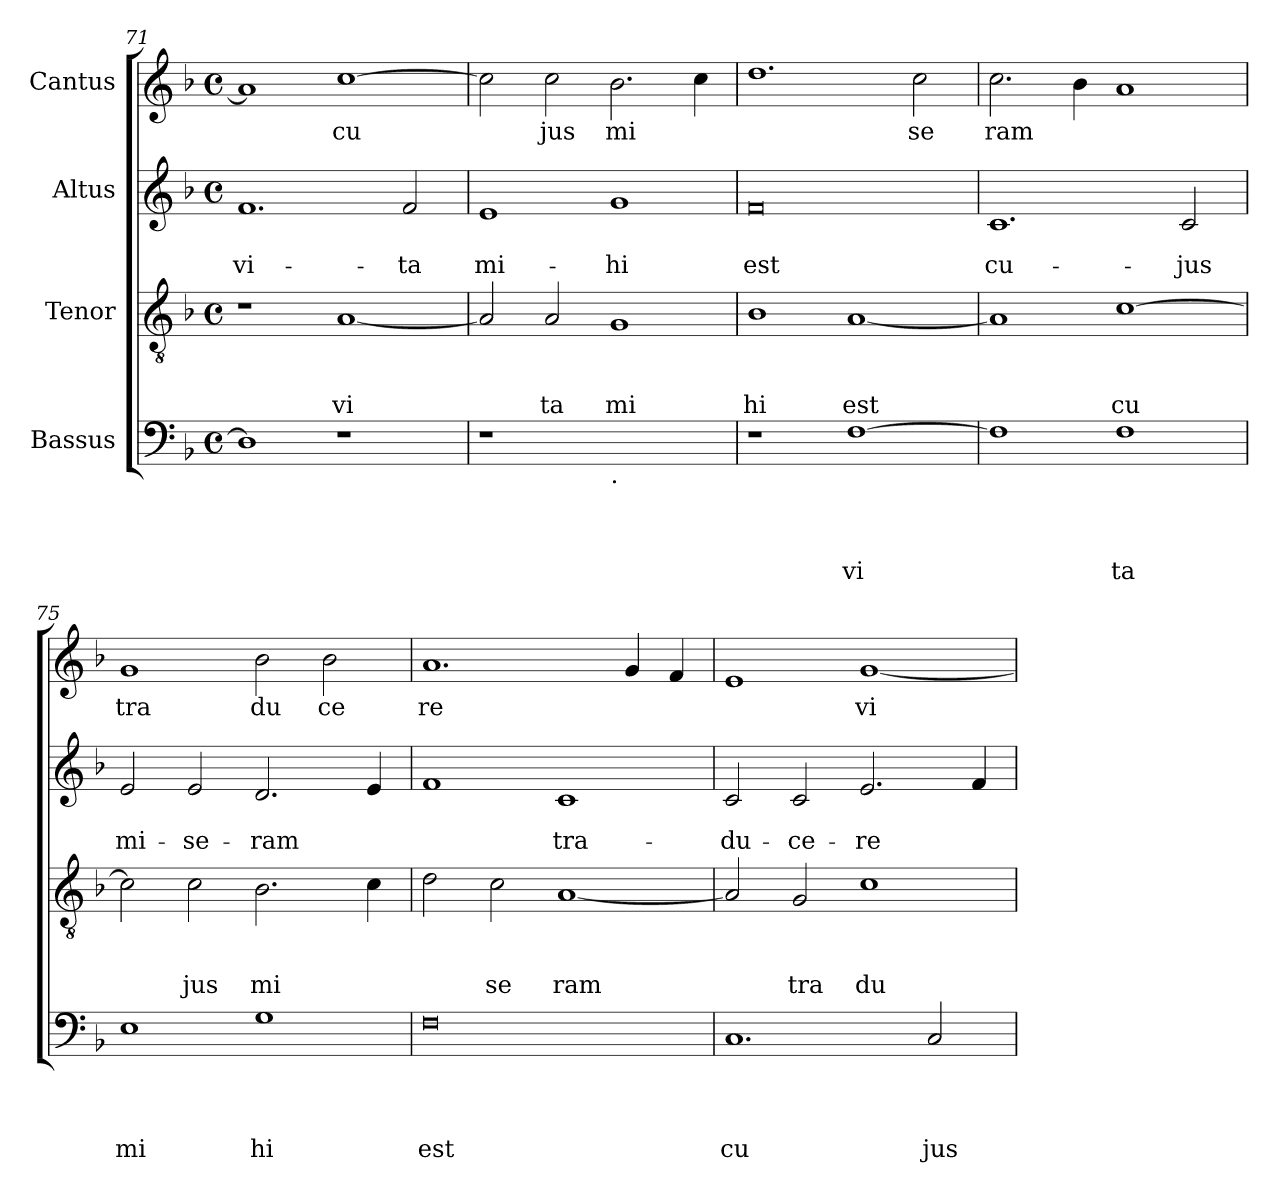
**kern	**text	**text	**text	**text	**kern	**text	**text	**text	**kern	**text	**text	**kern	**text
*part4	*part4	*part4	*part4	*part4	*part3	*part3	*part3	*part3	*part2	*part2	*part2	*part1	*part1
*staff4	*staff4	*staff4	*staff4	*staff4	*staff3	*staff3	*staff3	*staff3	*staff2	*staff2	*staff2	*staff1	*staff1
*I"Bassus	*	*	*	*	*I"Tenor	*	*	*	*I"Altus	*	*	*I"Cantus	*
*clefF4	*	*	*	*	*clefGv2	*	*	*	*clefG2	*	*	*clefG2	*
*k[b-]	*	*	*	*	*k[b-]	*	*	*	*k[b-]	*	*	*k[b-]	*
*F:	*	*	*	*	*F:	*	*	*	*F:	*	*	*F:	*
*M4/4	*	*	*	*	*M4/4	*	*	*	*M4/4	*	*	*M4/4	*
*met(c)	*	*	*	*	*met(c)	*	*	*	*met(c)	*	*	*met(c)	*
=71	=71	=71	=71	=71	=71	=71	=71	=71	=71	=71	=71	=71	=71
!	!	!	!	!	!	!	!	!	!	!	!LO:LY:b	!	!
1D]	.	.	.	.	1r	.	.	.	1.f	.	vi-	1a]	.
!	!	!	!	!	!	!	!	!LO:LY:b	!	!	!	!	!LO:LY:b
1r	.	.	.	.	[<1A	.	.	vi	.	.	.	[>1cc	cu
!	!	!	!	!	!	!	!	!	!	!	!LO:LY:b	!	!
.	.	.	.	.	.	.	.	.	2f/	.	-ta	.	.
=72	=72	=72	=72	=72	=72	=72	=72	=72	=72	=72	=72	=72	=72
!	!	!	!	!	!	!	!	!	!	!	!LO:LY:b	!	!
1r	.	.	.	.	2A/]	.	.	.	1e	.	mi-	2cc\]	.
!	!	!	!	!	!	!	!	!LO:LY:b	!	!	!	!	!LO:LY:b
.	.	.	.	.	2A/	.	.	ta	.	.	.	2cc\	jus
!LO:TX:b:t=.	!	!	!	!	!	!	!	!	!	!	!	!	!
!	!	!	!	!	!	!	!	!LO:LY:b	!	!	!LO:LY:b	!	!LO:LY:b
1ryy	.	.	.	.	1G	.	.	mi	1g	.	-hi	2.b-\	mi
.	.	.	.	.	.	.	.	.	.	.	.	4cc\	.
=73	=73	=73	=73	=73	=73	=73	=73	=73	=73	=73	=73	=73	=73
!	!	!	!	!	!	!	!	!LO:LY:b	!	!	!LO:LY:b	!	!
1r	.	.	.	.	1B-	.	.	hi	0f	.	est	1.dd	.
!	!	!	!	!LO:LY:b	!	!	!	!LO:LY:b	!	!	!	!	!
[>1F	.	.	.	vi	[<1A	.	.	est	.	.	.	.	.
!	!	!	!	!	!	!	!	!	!	!	!	!	!LO:LY:b
.	.	.	.	.	.	.	.	.	.	.	.	2cc\	se
=74	=74	=74	=74	=74	=74	=74	=74	=74	=74	=74	=74	=74	=74
!	!	!	!	!	!	!	!	!	!	!	!LO:LY:b	!	!LO:LY:b
1F]	.	.	.	.	1A]	.	.	.	1.c	.	cu-	2.cc\	ram
.	.	.	.	.	.	.	.	.	.	.	.	4b-\	.
!	!	!	!	!LO:LY:b	!	!	!	!LO:LY:b	!	!	!	!	!
1F	.	.	.	ta	[>1c	.	.	cu	.	.	.	1a	.
!	!	!	!	!	!	!	!	!	!	!	!LO:LY:b	!	!
.	.	.	.	.	.	.	.	.	2c/	.	-jus	.	.
=75	=75	=75	=75	=75	=75	=75	=75	=75	=75	=75	=75	=75	=75
!	!	!	!	!LO:LY:b	!	!	!	!	!	!	!LO:LY:b	!	!LO:LY:b
1E	.	.	.	mi	2c\]	.	.	.	2e/	.	mi-	1g	tra
!	!	!	!	!	!	!	!	!LO:LY:b	!	!	!LO:LY:b	!	!
.	.	.	.	.	2c\	.	.	jus	2e/	.	-se-	.	.
!	!	!	!	!LO:LY:b	!	!	!	!LO:LY:b	!	!	!LO:LY:b	!	!LO:LY:b
1G	.	.	.	hi	2.B-\	.	.	mi	2.d/	.	-ram	2b-\	du
!	!	!	!	!	!	!	!	!	!	!	!	!	!LO:LY:b
.	.	.	.	.	.	.	.	.	.	.	.	2b-\	ce
.	.	.	.	.	4c\	.	.	.	4e/	.	.	.	.
!!LO:LB:g=z
=76	=76	=76	=76	=76	=76	=76	=76	=76	=76	=76	=76	=76	=76
!	!	!	!	!LO:LY:b	!	!	!	!	!	!	!	!	!LO:LY:b
0F	.	.	.	est	2d\	.	.	.	1f	.	.	1.a	re
!	!	!	!	!	!	!	!	!LO:LY:b	!	!	!	!	!
.	.	.	.	.	2c\	.	.	se	.	.	.	.	.
!	!	!	!	!	!	!	!	!LO:LY:b	!	!	!LO:LY:b	!	!
.	.	.	.	.	[<1A	.	.	ram	1c	.	tra-	.	.
.	.	.	.	.	.	.	.	.	.	.	.	4g/	.
.	.	.	.	.	.	.	.	.	.	.	.	4f/	.
=77	=77	=77	=77	=77	=77	=77	=77	=77	=77	=77	=77	=77	=77
!	!	!	!	!LO:LY:b	!	!	!	!	!	!	!LO:LY:b	!	!
1.C	.	.	.	cu	2A/]	.	.	.	2c/	.	-du-	1e	.
!	!	!	!	!	!	!	!	!LO:LY:b	!	!	!LO:LY:b	!	!
.	.	.	.	.	2G/	.	.	tra	2c/	.	-ce-	.	.
!	!	!	!	!	!	!	!	!LO:LY:b	!	!	!LO:LY:b	!	!LO:LY:b
.	.	.	.	.	1c	.	.	du	2.e/	.	-re	[<1g	vi
!	!	!	!	!LO:LY:b	!	!	!	!	!	!	!	!	!
2C/	.	.	.	jus	.	.	.	.	.	.	.	.	.
.	.	.	.	.	.	.	.	.	4f/	.	.	.	.
=	=	=	=	=	=	=	=	=	=	=	=	=	=
*-	*-	*-	*-	*-	*-	*-	*-	*-	*-	*-	*-	*-	*-
